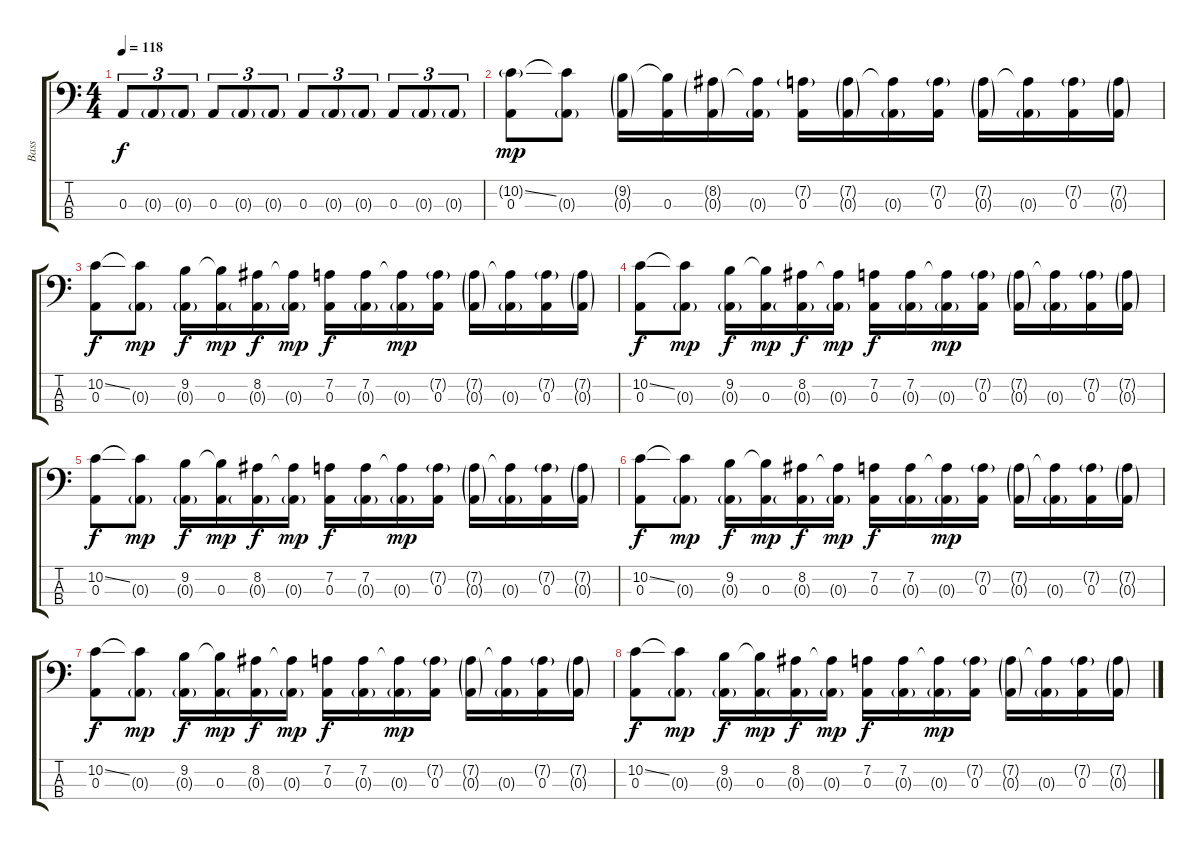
\track ("Bass" "Bass") {instrument electricbassfinger}
\staff {score tabs}
\tuning (G2 D2 A1 E1) {hide}
\ts (4 4)
\tempo 118
\clef f4
\ks c
0.3.8{tu (3 2) dy f instrument electricbassfinger} 0.3{g}.8{tu (3 2)} 0.3{g}.8{tu (3 2)} 0.3.8{tu (3 2)} 0.3{g}.8{tu (3 2)} 0.3{g}.8{tu (3 2)} 0.3.8{tu (3 2)} 0.3{g}.8{tu (3 2)} 0.3{g}.8{tu (3 2)} 0.3.8{tu (3 2)} 0.3{g}.8{tu (3 2)} 0.3{g}.8{tu (3 2)} |
(10.2{ss g} 0.3).8{dy mp} (10.2{t} 0.3{g}).8 (9.2{g} 0.3{g}).16 (9.2{t} 0.3).16 (8.2{g} 0.3{g}).16 (8.2{t} 0.3{g}).16 (7.2{g} 0.3).16 (7.2{g} 0.3{g}).16 (7.2{t} 0.3{g}).16 (7.2{g} 0.3).16 (7.2{g} 0.3{g}).16 (7.2{t} 0.3{g}).16 (7.2{g} 0.3).16 (7.2{g} 0.3{g}).16 |
(10.2{ss} 0.3).8{dy f} (10.2{t} 0.3{g}).8{dy mp} (9.2 0.3{g}).16{dy f} (9.2{t} 0.3).16{dy mp} (8.2 0.3{g}).16{dy f} (8.2{t} 0.3{g}).16{dy mp} (7.2 0.3).16{dy f} (7.2 0.3{g}).16 (7.2{t} 0.3{g}).16{dy mp} (7.2{g} 0.3).16 (7.2{g} 0.3{g}).16 (7.2{t} 0.3{g}).16 (7.2{g} 0.3).16 (7.2{g} 0.3{g}).16 |
(10.2{ss} 0.3).8{dy f} (10.2{t} 0.3{g}).8{dy mp} (9.2 0.3{g}).16{dy f} (9.2{t} 0.3).16{dy mp} (8.2 0.3{g}).16{dy f} (8.2{t} 0.3{g}).16{dy mp} (7.2 0.3).16{dy f} (7.2 0.3{g}).16 (7.2{t} 0.3{g}).16{dy mp} (7.2{g} 0.3).16 (7.2{g} 0.3{g}).16 (7.2{t} 0.3{g}).16 (7.2{g} 0.3).16 (7.2{g} 0.3{g}).16 |
(10.2{ss} 0.3).8{dy f} (10.2{t} 0.3{g}).8{dy mp} (9.2 0.3{g}).16{dy f} (9.2{t} 0.3).16{dy mp} (8.2 0.3{g}).16{dy f} (8.2{t} 0.3{g}).16{dy mp} (7.2 0.3).16{dy f} (7.2 0.3{g}).16 (7.2{t} 0.3{g}).16{dy mp} (7.2{g} 0.3).16 (7.2{g} 0.3{g}).16 (7.2{t} 0.3{g}).16 (7.2{g} 0.3).16 (7.2{g} 0.3{g}).16 |
(10.2{ss} 0.3).8{dy f} (10.2{t} 0.3{g}).8{dy mp} (9.2 0.3{g}).16{dy f} (9.2{t} 0.3).16{dy mp} (8.2 0.3{g}).16{dy f} (8.2{t} 0.3{g}).16{dy mp} (7.2 0.3).16{dy f} (7.2 0.3{g}).16 (7.2{t} 0.3{g}).16{dy mp} (7.2{g} 0.3).16 (7.2{g} 0.3{g}).16 (7.2{t} 0.3{g}).16 (7.2{g} 0.3).16 (7.2{g} 0.3{g}).16 |
(10.2{ss} 0.3).8{dy f} (10.2{t} 0.3{g}).8{dy mp} (9.2 0.3{g}).16{dy f} (9.2{t} 0.3).16{dy mp} (8.2 0.3{g}).16{dy f} (8.2{t} 0.3{g}).16{dy mp} (7.2 0.3).16{dy f} (7.2 0.3{g}).16 (7.2{t} 0.3{g}).16{dy mp} (7.2{g} 0.3).16 (7.2{g} 0.3{g}).16 (7.2{t} 0.3{g}).16 (7.2{g} 0.3).16 (7.2{g} 0.3{g}).16 |
(10.2{ss} 0.3).8{dy f} (10.2{t} 0.3{g}).8{dy mp} (9.2 0.3{g}).16{dy f} (9.2{t} 0.3).16{dy mp} (8.2 0.3{g}).16{dy f} (8.2{t} 0.3{g}).16{dy mp} (7.2 0.3).16{dy f} (7.2 0.3{g}).16 (7.2{t} 0.3{g}).16{dy mp} (7.2{g} 0.3).16 (7.2{g} 0.3{g}).16 (7.2{t} 0.3{g}).16 (7.2{g} 0.3).16 (7.2{g} 0.3{g}).16
